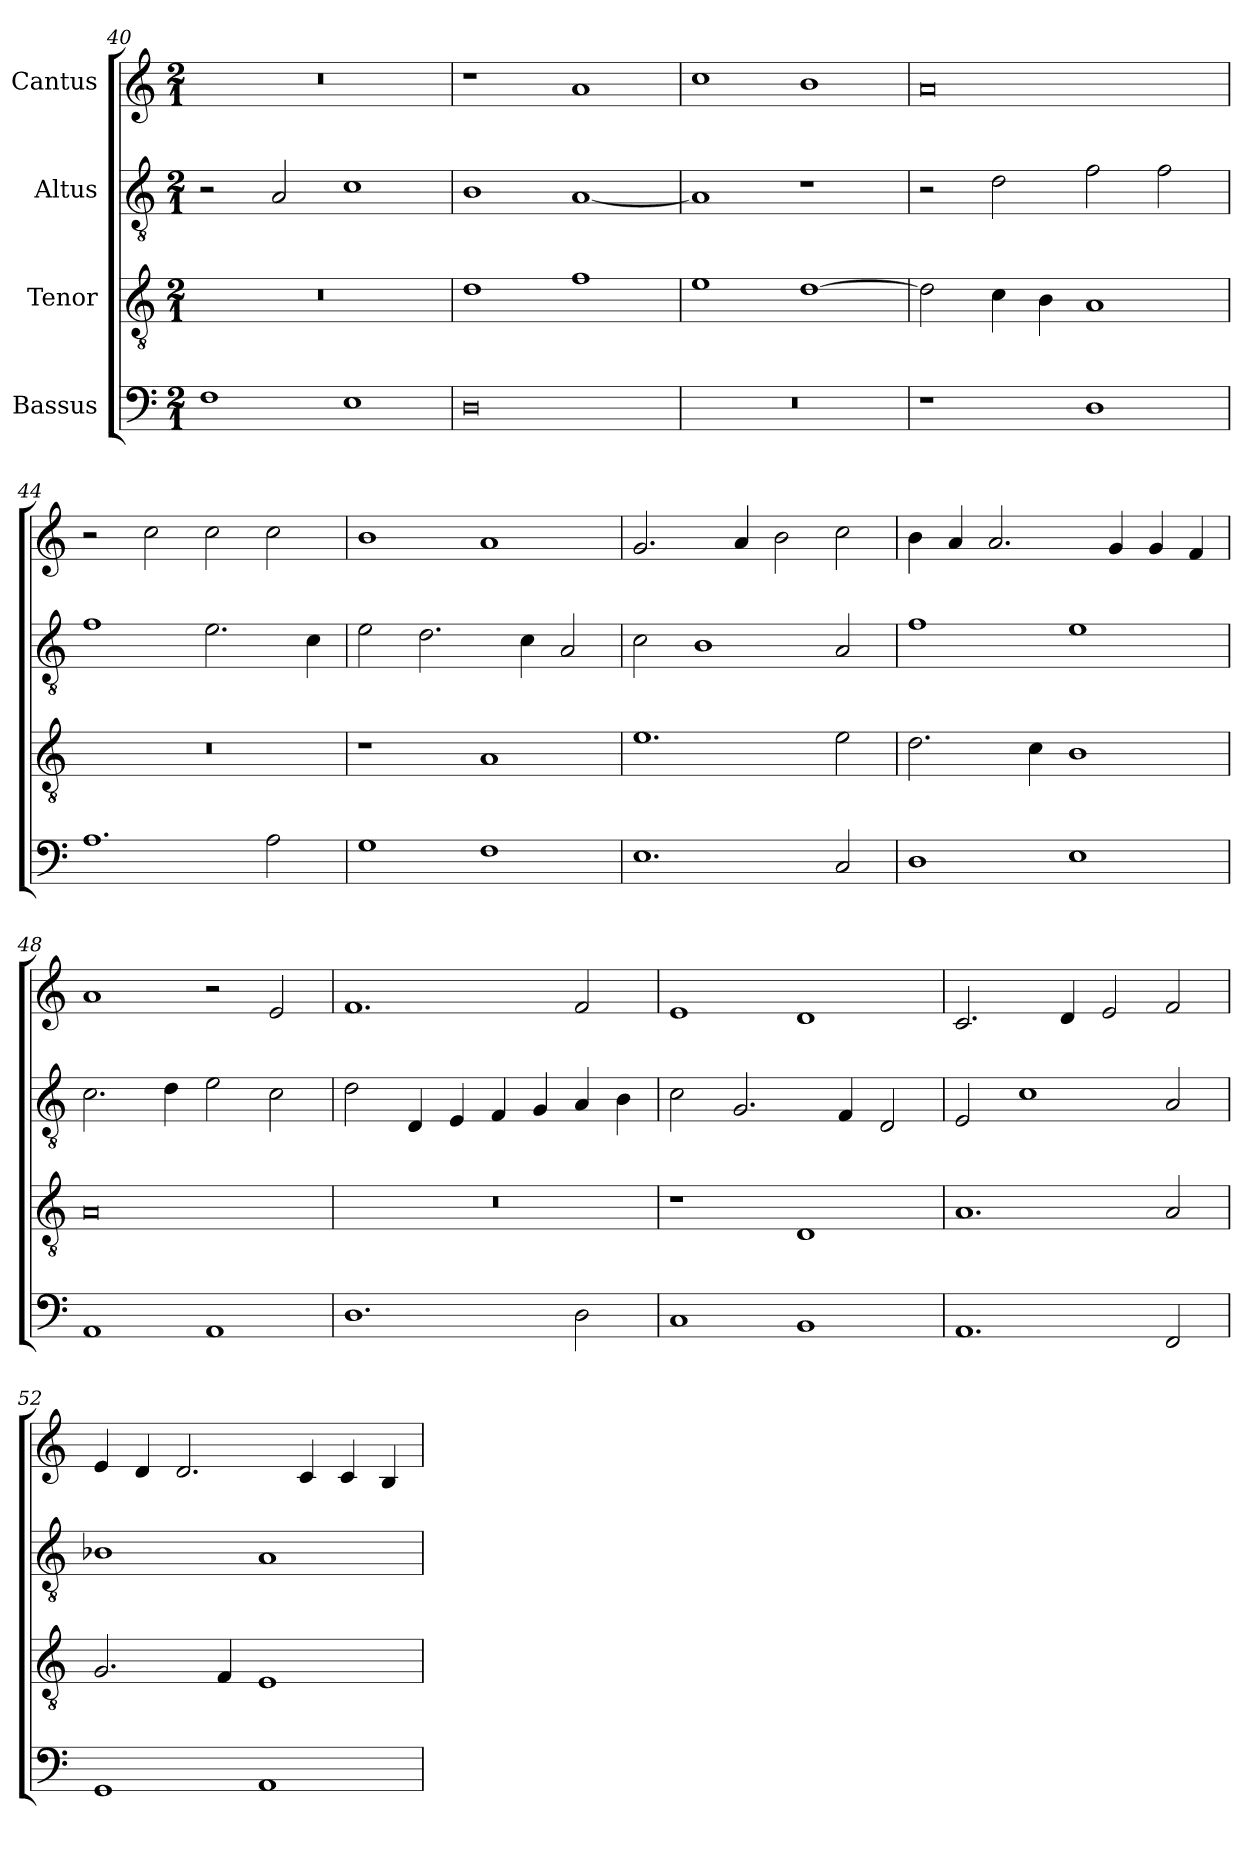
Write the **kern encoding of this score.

**kern	**kern	**kern	**kern
*part4	*part3	*part2	*part1
*staff4	*staff3	*staff2	*staff1
*I"Bassus	*I"Tenor	*I"Altus	*I"Cantus
*clefF4	*clefGv2	*clefGv2	*clefG2
*	*ITrd7c12	*ITrd7c12	*
*k[]	*k[]	*k[]	*k[]
*C:	*C:	*C:	*C:
*M2/1	*M2/1	*M2/1	*M2/1
=40	=40	=40	=40
!	!LO:N:vis=1	!	!LO:N:vis=1
1Fi	0r	2r	0r
.	.	2AAi/	.
1Ei	.	1Ci	.
=41	=41	=41	=41
0Di	1Di	1BBi	1r
.	1Fi	[<1AAi	1ai
=42	=42	=42	=42
!LO:N:vis=1	!	!	!
0r	1Ei	1AAi]	1cci
.	[>1Di	1r	1bi
=43	=43	=43	=43
1r	2Di\]	2r	0ai
.	4Ci\	2Di\	.
.	4BBi\	.	.
1Di	1AAi	2Fi\	.
.	.	2Fi\	.
!!LO:LB:g=z
=44	=44	=44	=44
!	!LO:N:vis=1	!	!
1.Ai	0r	1Fi	2r
.	.	.	2cci\
.	.	2.Ei\	2cci\
2Ai\	.	.	2cci\
.	.	4Ci\	.
=45	=45	=45	=45
1Gi	1r	2Ei\	1bi
.	.	2.Di\	.
1Fi	1AAi	.	1ai
.	.	4Ci\	.
.	.	2AAi/	.
=46	=46	=46	=46
1.Ei	1.Ei	2Ci\	2.gi/
.	.	1BBi	.
.	.	.	4ai/
.	.	.	2bi\
2Ci/	2Ei\	2AAi/	2cci\
=47	=47	=47	=47
1Di	2.Di\	1Fi	4bi\
.	.	.	4ai/
.	.	.	2.ai/
.	4Ci\	.	.
1Ei	1BBi	1Ei	.
.	.	.	4gi/
.	.	.	4gi/
.	.	.	4fi/
=48	=48	=48	=48
1AAi	0AAi	2.Ci\	1ai
.	.	4Di\	.
1AAi	.	2Ei\	2r
.	.	2Ci\	2ei/
!!LO:LB:g=z
=49	=49	=49	=49
!	!LO:N:vis=1	!	!
1.Di	0r	2Di\	1.fi
.	.	4DDi/	.
.	.	4EEi/	.
.	.	4FFi/	.
.	.	4GGi/	.
2Di\	.	4AAi/	2fi/
.	.	4BBi\	.
=50	=50	=50	=50
1Ci	1r	2Ci\	1ei
.	.	2.GGi/	.
1BBi	1DDi	.	1di
.	.	4FFi/	.
.	.	2DDi/	.
=51	=51	=51	=51
1.AAi	1.AAi	2EEi/	2.ci/
.	.	1Ci	.
.	.	.	4di/
.	.	.	2ei/
2FFi/	2AAi/	2AAi/	2fi/
=52	=52	=52	=52
1GGi	2.GGi/	1BB-Xi	4ei/
.	.	.	4di/
.	.	.	2.di/
.	4FFi/	.	.
1AAi	1EEi	1AAi	.
.	.	.	4ci/
.	.	.	4ci/
.	.	.	4Bi/
=	=	=	=
*-	*-	*-	*-
